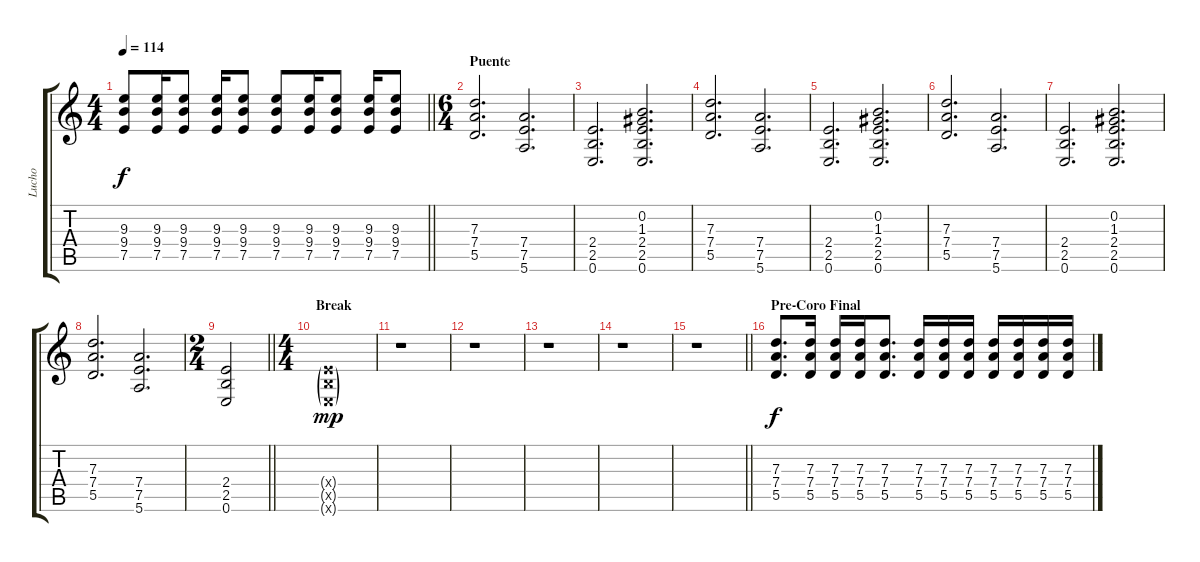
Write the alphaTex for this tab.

\track ("Lucho" "Lucho") {instrument distortionguitar}
\staff {score tabs}
\tuning (E4 B3 G3 D3 A2 E2) {hide}
\ts (4 4)
\tempo 114
\clef g2
\barLineRight lightlight
\ks c
(9.3 9.4 7.5).8{dy f} (9.3 9.4 7.5).16 (9.3 9.4 7.5).8 (9.3 9.4 7.5).16 (9.3 9.4 7.5).8 (9.3 9.4 7.5).8 (9.3 9.4 7.5).16 (9.3 9.4 7.5).8 (9.3 9.4 7.5).16 (9.3 9.4 7.5).8 |
\ts (6 4)
\section ("" "Puente")
(7.3 7.4 5.5).2{d} (7.4 7.5 5.6).2{d} |
(2.4 2.5 0.6).2{d} (0.2 1.3 2.4 2.5 0.6).2{d} |
(7.3 7.4 5.5).2{d} (7.4 7.5 5.6).2{d} |
(2.4 2.5 0.6).2{d} (0.2 1.3 2.4 2.5 0.6).2{d} |
(7.3 7.4 5.5).2{d} (7.4 7.5 5.6).2{d} |
(2.4 2.5 0.6).2{d} (0.2 1.3 2.4 2.5 0.6).2{d} |
(7.3 7.4 5.5).2{d} (7.4 7.5 5.6).2{d} |
\ts (2 4)
\barLineRight lightlight
(2.4 2.5 0.6).2 |
\ts (4 4)
\section ("" "Break")
(2.4{g x} 2.5{g x} 0.6{g x}).1{dy mp} |
r.1 |
r.1 |
r.1 |
r.1 |
\barLineRight lightlight
r.1 |
\section ("" "Pre-Coro Final")
(7.3 7.4 5.5).8{d dy f} (7.3 7.4 5.5).16 (7.3 7.4 5.5).16 (7.3 7.4 5.5).16 (7.3 7.4 5.5).8{d} (7.3 7.4 5.5).16 (7.3 7.4 5.5).16 (7.3 7.4 5.5).16 (7.3 7.4 5.5).16 (7.3 7.4 5.5).16 (7.3 7.4 5.5).16 (7.3 7.4 5.5).16
